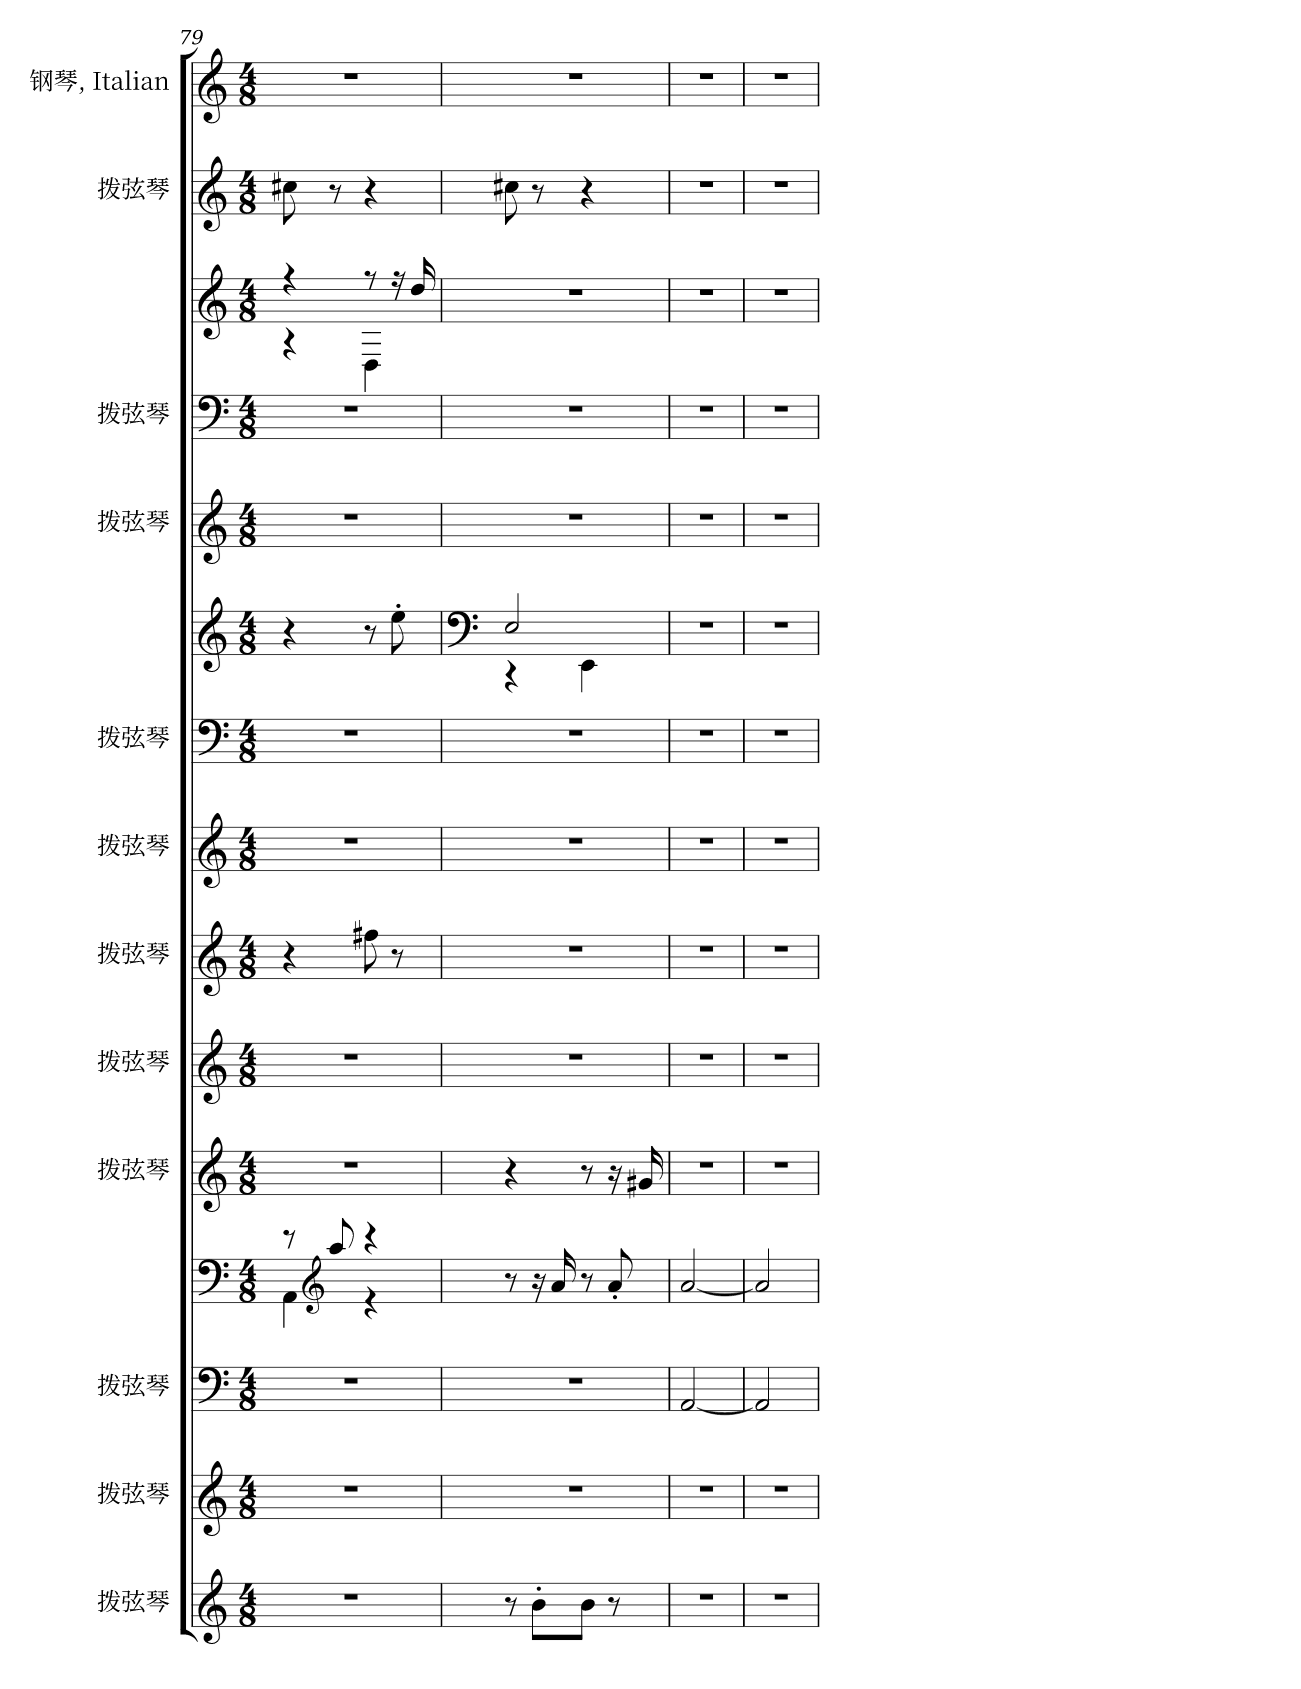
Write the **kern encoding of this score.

**kern	**kern	**kern	**kern	**kern	**kern	**kern	**kern	**kern	**kern	**kern	**kern	**kern	**kern	**kern
*part12	*part11	*part10	*part10	*part9	*part8	*part7	*part6	*part5	*part5	*part4	*part3	*part3	*part2	*part1
*staff15	*staff14	*staff13	*staff12	*staff11	*staff10	*staff9	*staff8	*staff7	*staff6	*staff5	*staff4	*staff3	*staff2	*staff1
*I"拨弦琴	*I"拨弦琴	*I"拨弦琴	*	*I"拨弦琴	*I"拨弦琴	*I"拨弦琴	*I"拨弦琴	*I"拨弦琴	*	*I"拨弦琴	*I"拨弦琴	*	*I"拨弦琴	*I"钢琴, Italian
*clefG2	*clefG2	*clefF4	*clefF4	*clefG2	*clefG2	*clefG2	*clefG2	*clefF4	*clefG2	*clefG2	*clefF4	*clefG2	*clefG2	*clefG2
*k[]	*k[]	*k[]	*k[]	*k[]	*k[]	*k[]	*k[]	*k[]	*k[]	*k[]	*k[]	*k[]	*k[]	*k[]
*M4/8	*M4/8	*M4/8	*M4/8	*M4/8	*M4/8	*M4/8	*M4/8	*M4/8	*M4/8	*M4/8	*M4/8	*M4/8	*M4/8	*M4/8
=79	=79	=79	=79	=79	=79	=79	=79	=79	=79	=79	=79	=79	=79	=79
*	*	*	*^	*	*	*	*	*	*	*	*	*^	*	*
2r	2r	2r	8r	4AA\	2r	2r	4r	2r	2r	4r	2r	2r	4r	4r	8cc#X\	2r
*	*	*	*clefG2	*	*	*	*	*	*	*	*	*	*	*	*	*
.	.	.	8aa/	.	.	.	.	.	.	.	.	.	.	.	8r	.
.	.	.	4r	4r	.	.	8ff#X\	.	.	8r	.	.	8r	4D\	4r	.
.	.	.	.	.	.	.	8r	.	.	8ee'\	.	.	16r	.	.	.
.	.	.	.	.	.	.	.	.	.	.	.	.	16dd/	.	.	.
*	*	*	*v	*v	*	*	*	*	*	*	*	*	*v	*v	*	*
=80	=80	=80	=80	=80	=80	=80	=80	=80	=80	=80	=80	=80	=80	=80
*	*	*	*	*	*	*	*	*	*clefF4	*	*	*	*	*
*	*	*	*	*	*	*	*	*	*^	*	*	*	*	*
8r	2r	2r	8r	4r	2r	2r	2r	2r	2E/	4r	2r	2r	2r	8cc#X\	2r
8b'\L	.	.	16r	.	.	.	.	.	.	.	.	.	.	8r	.
.	.	.	16a/	.	.	.	.	.	.	.	.	.	.	.	.
8b\J	.	.	8r	8r	.	.	.	.	.	4EE\	.	.	.	4r	.
8r	.	.	8a'/	16r	.	.	.	.	.	.	.	.	.	.	.
.	.	.	.	16g#X/	.	.	.	.	.	.	.	.	.	.	.
*	*	*	*	*	*	*	*	*	*v	*v	*	*	*	*	*
=81	=81	=81	=81	=81	=81	=81	=81	=81	=81	=81	=81	=81	=81	=81
2r	2r	[2AA/	[2a/	2r	2r	2r	2r	2r	2r	2r	2r	2r	2r	2r
=82	=82	=82	=82	=82	=82	=82	=82	=82	=82	=82	=82	=82	=82	=82
2r	2r	2AA/]	2a/]	2r	2r	2r	2r	2r	2r	2r	2r	2r	2r	2r
=	=	=	=	=	=	=	=	=	=	=	=	=	=	=
*-	*-	*-	*-	*-	*-	*-	*-	*-	*-	*-	*-	*-	*-	*-
